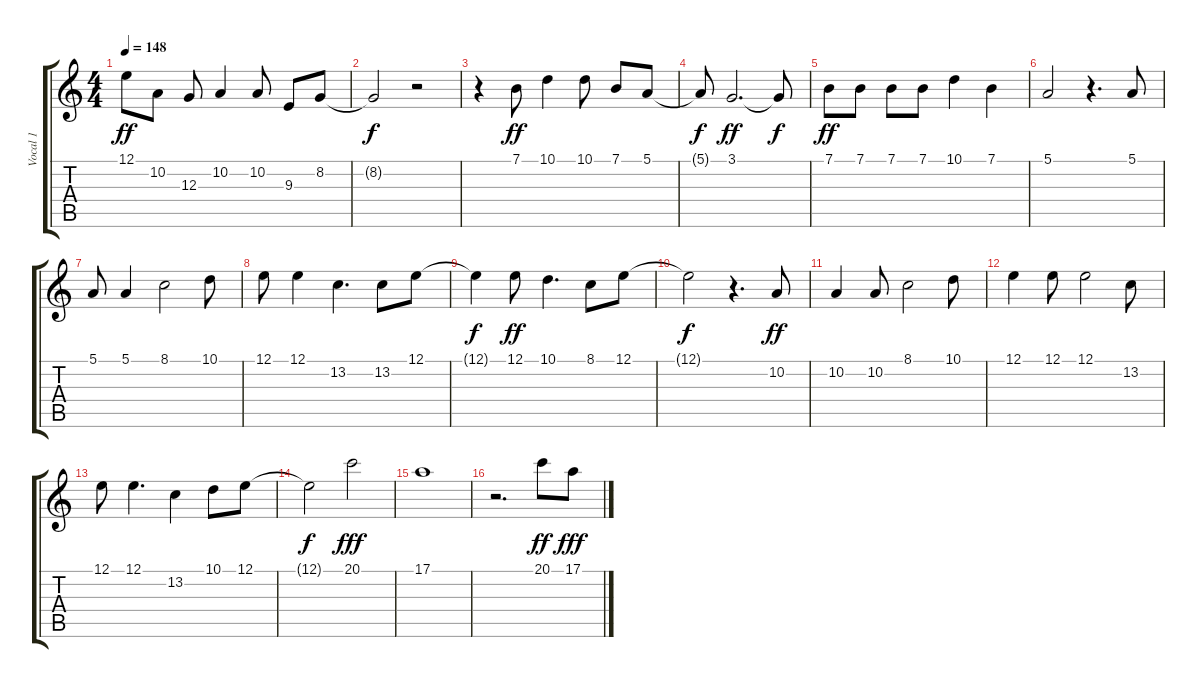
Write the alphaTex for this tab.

\track ("Vocal 1" "Vocal 1") {instrument flute}
\staff {score tabs}
\tuning (E4 B3 G3 D3 A2 E2) {hide}
\ts (4 4)
\tempo 148
\clef g2
\ks c
12.1.8{dy ff} 10.2.8 12.3.8 10.2.4 10.2.8 9.3.8 8.2.8 |
8.2{t}.2{dy f} r.2 |
r.4 7.1.8{dy ff} 10.1.4 10.1.8 7.1.8 5.1.8 |
5.1{t}.8{dy f} 3.1.2{d dy ff} 3.1{t}.8{dy f} |
7.1.8{dy ff} 7.1.8 7.1.8 7.1.8 10.1.4 7.1.4 |
5.1.2 r.4{d} 5.1.8 |
5.1.8 5.1.4 8.1.2 10.1.8 |
12.1.8 12.1.4 13.2.4{d} 13.2.8 12.1.8 |
12.1{t}.4{dy f} 12.1.8{dy ff} 10.1.4{d} 8.1.8 12.1.8 |
12.1{t}.2{dy f} r.4{d} 10.2.8{dy ff} |
10.2.4 10.2.8 8.1.2 10.1.8 |
12.1.4 12.1.8 12.1.2 13.2.8 |
12.1.8 12.1.4{d} 13.2.4 10.1.8 12.1.8 |
12.1{t}.2{dy f} 20.1.2{dy fff} |
17.1.1 |
r.2{d} 20.1.8{dy ff} 17.1.8{dy fff}
